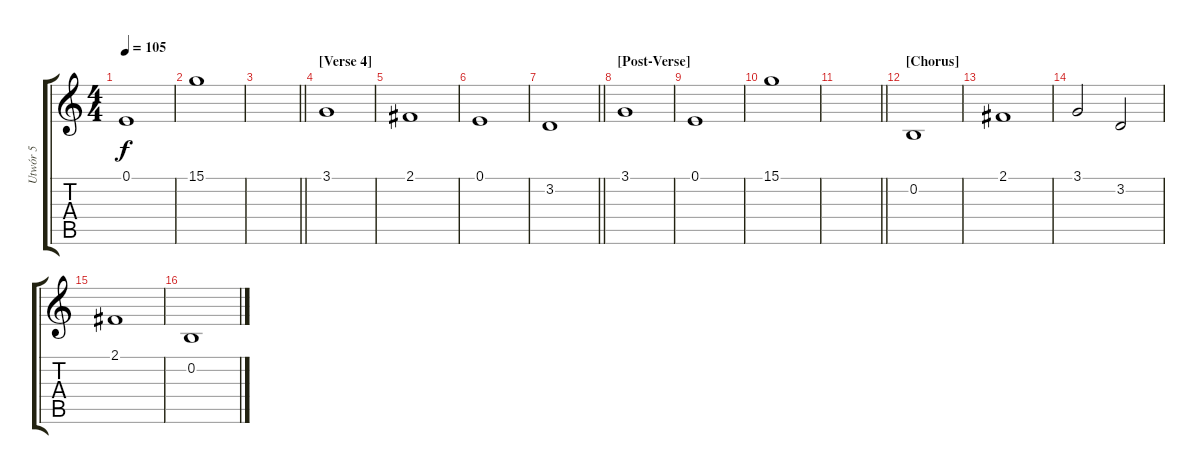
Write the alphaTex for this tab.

\track ("Utwór 5" "Utwór 5") {instrument glockenspiel}
\staff {score tabs}
\tuning (E4 B3 G3 D3 A2 E2) {hide}
\ts (4 4)
\tempo 105
\clef g2
\ks c
0.1.1{dy f} |
15.1.1 |
\barLineRight lightlight
|
\section ("" "[Verse 4]")
3.1.1 |
2.1.1 |
0.1.1 |
\barLineRight lightlight
3.2.1 |
\section ("" "[Post-Verse]")
3.1.1 |
0.1.1 |
15.1.1 |
\barLineRight lightlight
|
\section ("" "[Chorus]")
0.2.1 |
2.1.1 |
3.1.2 3.2.2 |
2.1.1 |
0.2.1
